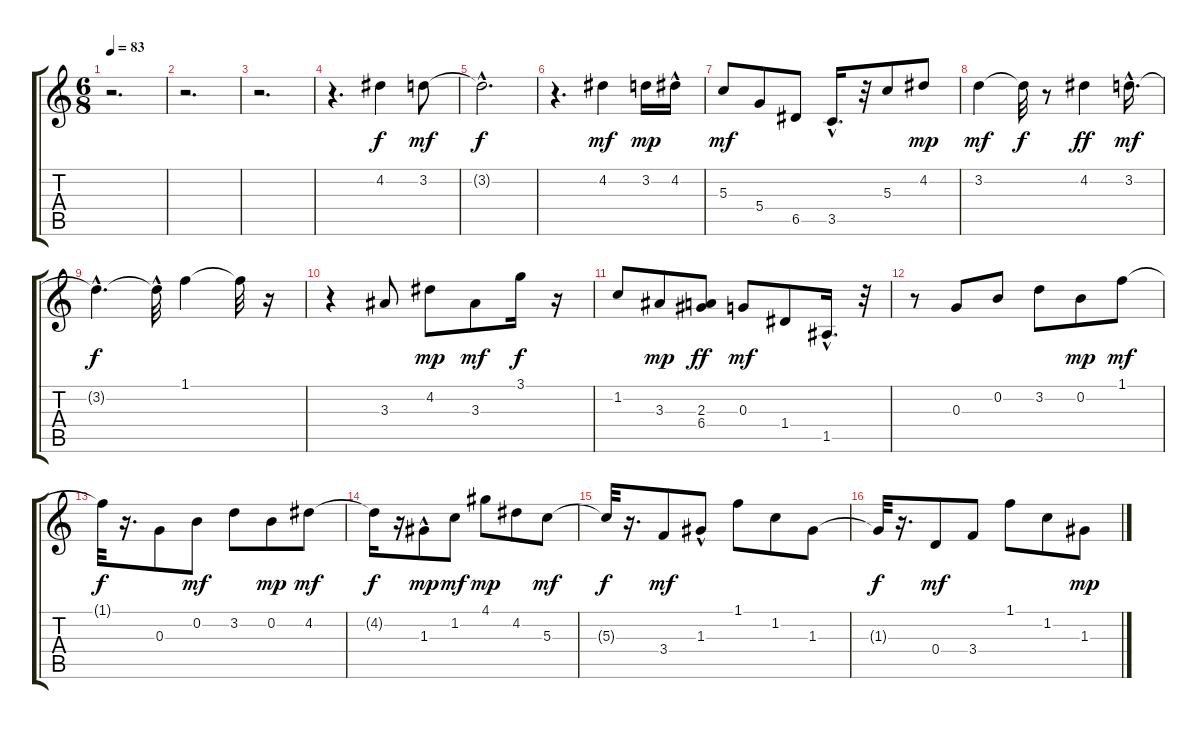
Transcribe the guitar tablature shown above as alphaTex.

\track "" {instrument electricbassfinger}
\staff {score tabs}
\tuning (E4 B3 G3 D3 A2 E2) {hide}
\ts (6 8)
\tempo 83
\clef g2
\ks c
r.2{d dy f} |
r.2{d} |
r.2{d} |
r.4{d} 4.2.4 3.2.8{dy mf} |
3.2{hac t}.2{d dy f} |
r.4{d} 4.2.4{dy mf} 3.2.16{dy mp} 4.2{hac}.16 |
5.3.8{dy mf} 5.4.8 6.5.8 3.5{hac}.16{d} r.32 5.3.8 4.2.8{dy mp} |
3.2.4{dy mf} 3.2{t}.32{dy f} r.8 4.2.4{dy ff} 3.2{hac}.16{d dy mf} |
3.2{hac t}.4{d dy f} 3.2{hac t}.32 1.1.4 1.1{t}.32 r.16 |
r.4 3.3.8 4.2.8{dy mp} 3.3.8{dy mf} 3.1.16{dy f} r.16 |
1.2.8 3.3.8{dy mp} (2.3 6.4).8{dy ff} 0.3.8{dy mf} 1.4.8 1.5{hac}.16{d} r.32 |
r.8 0.3.8 0.2.8 3.2.8 0.2.8{dy mp} 1.1.8{dy mf} |
1.1{t}.32{dy f} r.16{d} 0.3.8 0.2.8{dy mf} 3.2.8 0.2.8{dy mp} 4.2.8{dy mf} |
4.2{t}.16{dy f} r.16 1.3{hac}.8{dy mp} 1.2.8{dy mf} 4.1.8{dy mp} 4.2.8 5.3.8{dy mf} |
5.3{t}.32{dy f} r.16{d} 3.4.8{dy mf} 1.3{hac}.8 1.1.8 1.2.8 1.3.8 |
1.3{t}.32{dy f} r.16{d} 0.4.8{dy mf} 3.4.8 1.1.8 1.2.8 1.3.8{dy mp}
